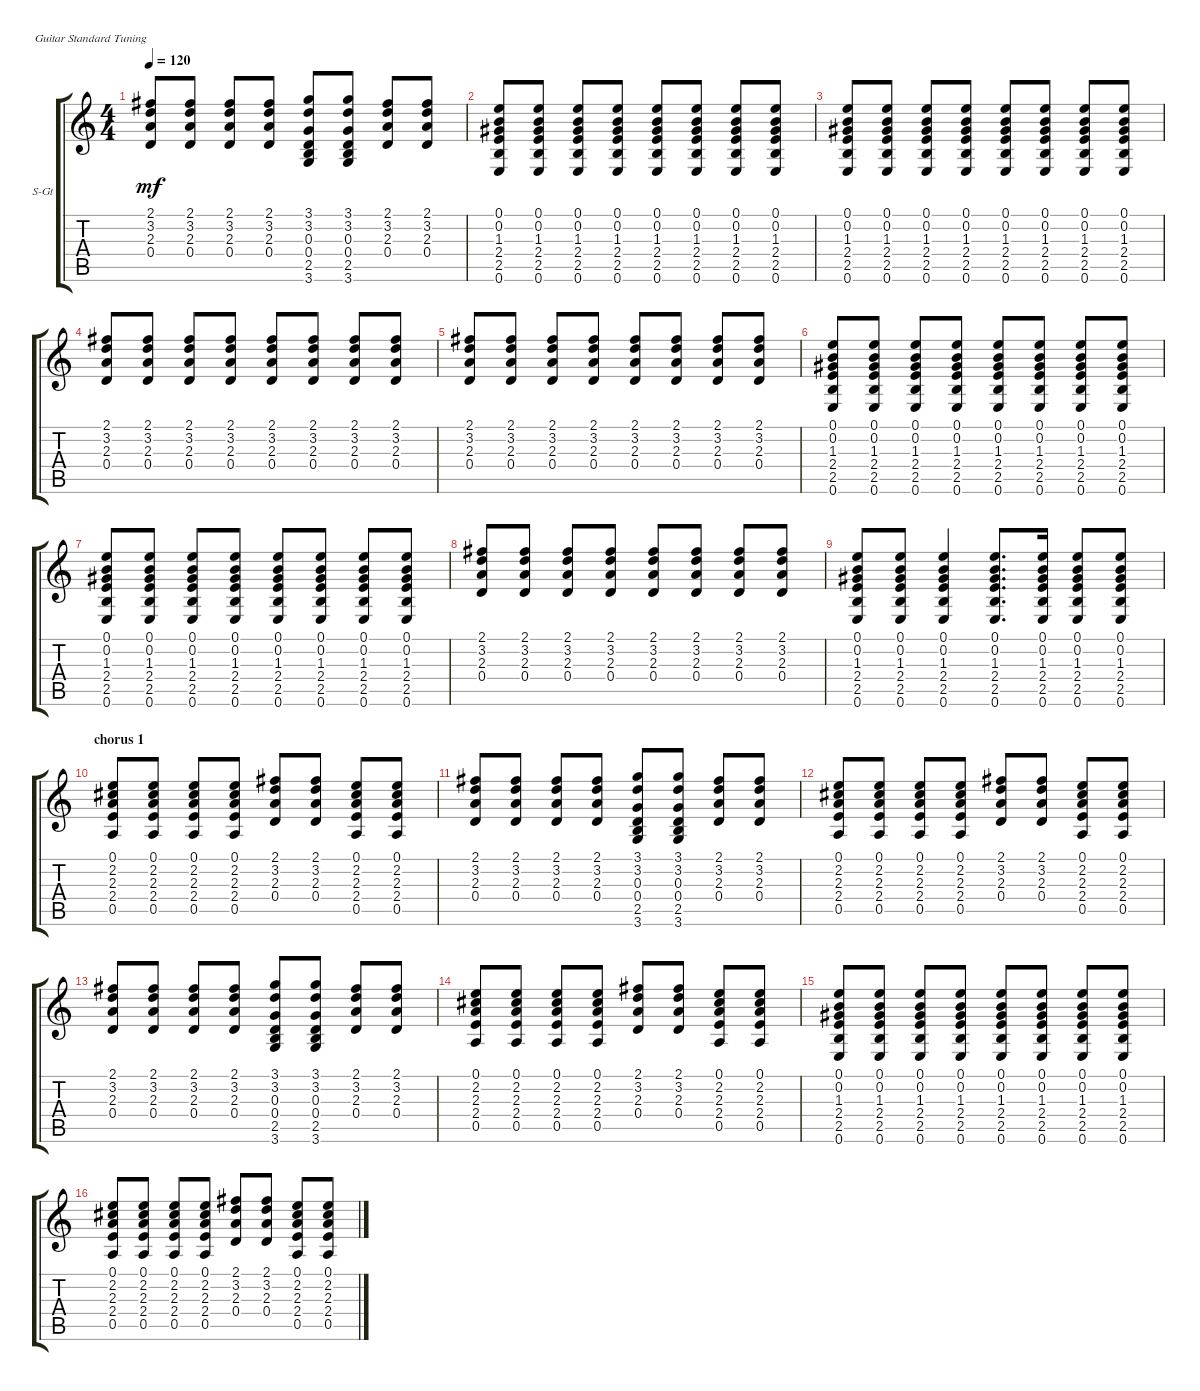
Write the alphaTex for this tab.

\bracketExtendMode groupsimilarinstruments
\firstSystemTrackNameOrientation horizontal
\otherSystemsTrackNameOrientation horizontal
\track ("Guitar 2" "S-Gt") {instrument acousticguitarsteel}
\staff {score tabs}
\tuning (E4 B3 G3 D3 A2 E2)
\ts (4 4)
\tempo 120
\clef g2
\ks c
(2.1 3.2 2.3 0.4).8{dy mf} (2.1 3.2 2.3 0.4).8 (2.1 3.2 2.3 0.4).8 (2.1 3.2 2.3 0.4).8 (3.1 3.2 0.3 0.4 2.5 3.6).8 (3.1 3.2 0.3 0.4 2.5 3.6).8 (2.1 3.2 2.3 0.4).8 (2.1 3.2 2.3 0.4).8 |
(0.1 0.2 1.3 2.4 2.5 0.6).8 (0.1 0.2 1.3 2.4 2.5 0.6).8 (0.1 0.2 1.3 2.4 2.5 0.6).8 (0.1 0.2 1.3 2.4 2.5 0.6).8 (0.1 0.2 1.3 2.4 2.5 0.6).8 (0.1 0.2 1.3 2.4 2.5 0.6).8 (0.1 0.2 1.3 2.4 2.5 0.6).8 (0.1 0.2 1.3 2.4 2.5 0.6).8 |
(0.1 0.2 1.3 2.4 2.5 0.6).8 (0.1 0.2 1.3 2.4 2.5 0.6).8 (0.1 0.2 1.3 2.4 2.5 0.6).8 (0.1 0.2 1.3 2.4 2.5 0.6).8 (0.1 0.2 1.3 2.4 2.5 0.6).8 (0.1 0.2 1.3 2.4 2.5 0.6).8 (0.1 0.2 1.3 2.4 2.5 0.6).8 (0.1 0.2 1.3 2.4 2.5 0.6).8 |
(2.1 3.2 2.3 0.4).8 (2.1 3.2 2.3 0.4).8 (2.1 3.2 2.3 0.4).8 (2.1 3.2 2.3 0.4).8 (2.1 3.2 2.3 0.4).8 (2.1 3.2 2.3 0.4).8 (2.1 3.2 2.3 0.4).8 (2.1 3.2 2.3 0.4).8 |
(2.1 3.2 2.3 0.4).8 (2.1 3.2 2.3 0.4).8 (2.1 3.2 2.3 0.4).8 (2.1 3.2 2.3 0.4).8 (2.1 3.2 2.3 0.4).8 (2.1 3.2 2.3 0.4).8 (2.1 3.2 2.3 0.4).8 (2.1 3.2 2.3 0.4).8 |
(0.1 0.2 1.3 2.4 2.5 0.6).8 (0.1 0.2 1.3 2.4 2.5 0.6).8 (0.1 0.2 1.3 2.4 2.5 0.6).8 (0.1 0.2 1.3 2.4 2.5 0.6).8 (0.1 0.2 1.3 2.4 2.5 0.6).8 (0.1 0.2 1.3 2.4 2.5 0.6).8 (0.1 0.2 1.3 2.4 2.5 0.6).8 (0.1 0.2 1.3 2.4 2.5 0.6).8 |
(0.1 0.2 1.3 2.4 2.5 0.6).8 (0.1 0.2 1.3 2.4 2.5 0.6).8 (0.1 0.2 1.3 2.4 2.5 0.6).8 (0.1 0.2 1.3 2.4 2.5 0.6).8 (0.1 0.2 1.3 2.4 2.5 0.6).8 (0.1 0.2 1.3 2.4 2.5 0.6).8 (0.1 0.2 1.3 2.4 2.5 0.6).8 (0.1 0.2 1.3 2.4 2.5 0.6).8 |
(2.1 3.2 2.3 0.4).8 (2.1 3.2 2.3 0.4).8 (2.1 3.2 2.3 0.4).8 (2.1 3.2 2.3 0.4).8 (2.1 3.2 2.3 0.4).8 (2.1 3.2 2.3 0.4).8 (2.1 3.2 2.3 0.4).8 (2.1 3.2 2.3 0.4).8 |
(0.1 0.2 1.3 2.4 2.5 0.6).8 (0.1 0.2 1.3 2.4 2.5 0.6).8 (0.1 0.2 1.3 2.4 2.5 0.6).4 (0.1 0.2 1.3 2.4 2.5 0.6).8{d} (0.1 0.2 1.3 2.4 2.5 0.6).16 (0.1 0.2 1.3 2.4 2.5 0.6).8 (0.1 0.2 1.3 2.4 2.5 0.6).8 |
\section ("" "chorus 1")
(0.1 2.2 2.3 2.4 0.5).8 (0.1 2.2 2.3 2.4 0.5).8 (0.1 2.2 2.3 2.4 0.5).8 (0.1 2.2 2.3 2.4 0.5).8 (2.1 3.2 2.3 0.4).8 (2.1 3.2 2.3 0.4).8 (0.1 2.2 2.3 2.4 0.5).8 (0.1 2.2 2.3 2.4 0.5).8 |
(2.1 3.2 2.3 0.4).8 (2.1 3.2 2.3 0.4).8 (2.1 3.2 2.3 0.4).8 (2.1 3.2 2.3 0.4).8 (3.1 3.2 0.3 0.4 2.5 3.6).8 (3.1 3.2 0.3 0.4 2.5 3.6).8 (2.1 3.2 2.3 0.4).8 (2.1 3.2 2.3 0.4).8 |
(0.1 2.2 2.3 2.4 0.5).8 (0.1 2.2 2.3 2.4 0.5).8 (0.1 2.2 2.3 2.4 0.5).8 (0.1 2.2 2.3 2.4 0.5).8 (2.1 3.2 2.3 0.4).8 (2.1 3.2 2.3 0.4).8 (0.1 2.2 2.3 2.4 0.5).8 (0.1 2.2 2.3 2.4 0.5).8 |
(2.1 3.2 2.3 0.4).8 (2.1 3.2 2.3 0.4).8 (2.1 3.2 2.3 0.4).8 (2.1 3.2 2.3 0.4).8 (3.1 3.2 0.3 0.4 2.5 3.6).8 (3.1 3.2 0.3 0.4 2.5 3.6).8 (2.1 3.2 2.3 0.4).8 (2.1 3.2 2.3 0.4).8 |
(0.1 2.2 2.3 2.4 0.5).8 (0.1 2.2 2.3 2.4 0.5).8 (0.1 2.2 2.3 2.4 0.5).8 (0.1 2.2 2.3 2.4 0.5).8 (2.1 3.2 2.3 0.4).8 (2.1 3.2 2.3 0.4).8 (0.1 2.2 2.3 2.4 0.5).8 (0.1 2.2 2.3 2.4 0.5).8 |
(0.1 0.2 1.3 2.4 2.5 0.6).8 (0.1 0.2 1.3 2.4 2.5 0.6).8 (0.1 0.2 1.3 2.4 2.5 0.6).8 (0.1 0.2 1.3 2.4 2.5 0.6).8 (0.1 0.2 1.3 2.4 2.5 0.6).8 (0.1 0.2 1.3 2.4 2.5 0.6).8 (0.1 0.2 1.3 2.4 2.5 0.6).8 (0.1 0.2 1.3 2.4 2.5 0.6).8 |
(0.1 2.2 2.3 2.4 0.5).8 (0.1 2.2 2.3 2.4 0.5).8 (0.1 2.2 2.3 2.4 0.5).8 (0.1 2.2 2.3 2.4 0.5).8 (2.1 3.2 2.3 0.4).8 (2.1 3.2 2.3 0.4).8 (0.1 2.2 2.3 2.4 0.5).8 (0.1 2.2 2.3 2.4 0.5).8
